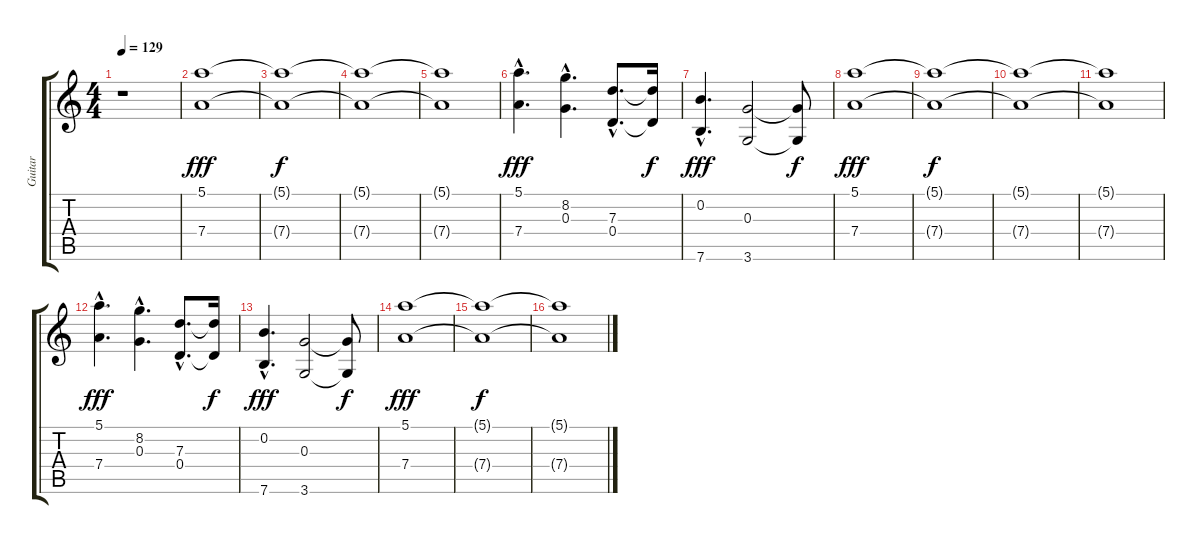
\track ("Guitar" "Guitar") {instrument distortionguitar}
\staff {score tabs}
\tuning (E4 B3 G3 D3 A2 E2) {hide}
\ts (4 4)
\tempo 129
\clef g2
\ks c
r.1{dy f} |
(5.1 7.4).1{dy fff volume 7} |
(5.1{t} 7.4{t}).1{dy f} |
(5.1{t} 7.4{t}).1 |
(5.1{t} 7.4{t}).1 |
(5.1{hac} 7.4{hac}).4{d dy fff} (8.2{hac} 0.3{hac}).4{d} (7.3{hac} 0.4{hac}).8{d} (7.3{t} 0.4{t}).16{dy f} |
(0.2{hac} 7.6{hac}).4{d dy fff} (0.3 3.6).2 (0.3{t} 3.6{t}).8{dy f} |
(5.1 7.4).1{dy fff} |
(5.1{t} 7.4{t}).1{dy f} |
(5.1{t} 7.4{t}).1 |
(5.1{t} 7.4{t}).1 |
(5.1{hac} 7.4{hac}).4{d dy fff} (8.2{hac} 0.3{hac}).4{d} (7.3{hac} 0.4{hac}).8{d} (7.3{t} 0.4{t}).16{dy f} |
(0.2{hac} 7.6{hac}).4{d dy fff} (0.3 3.6).2 (0.3{t} 3.6{t}).8{dy f} |
(5.1 7.4).1{dy fff} |
(5.1{t} 7.4{t}).1{dy f} |
(5.1{t} 7.4{t}).1
